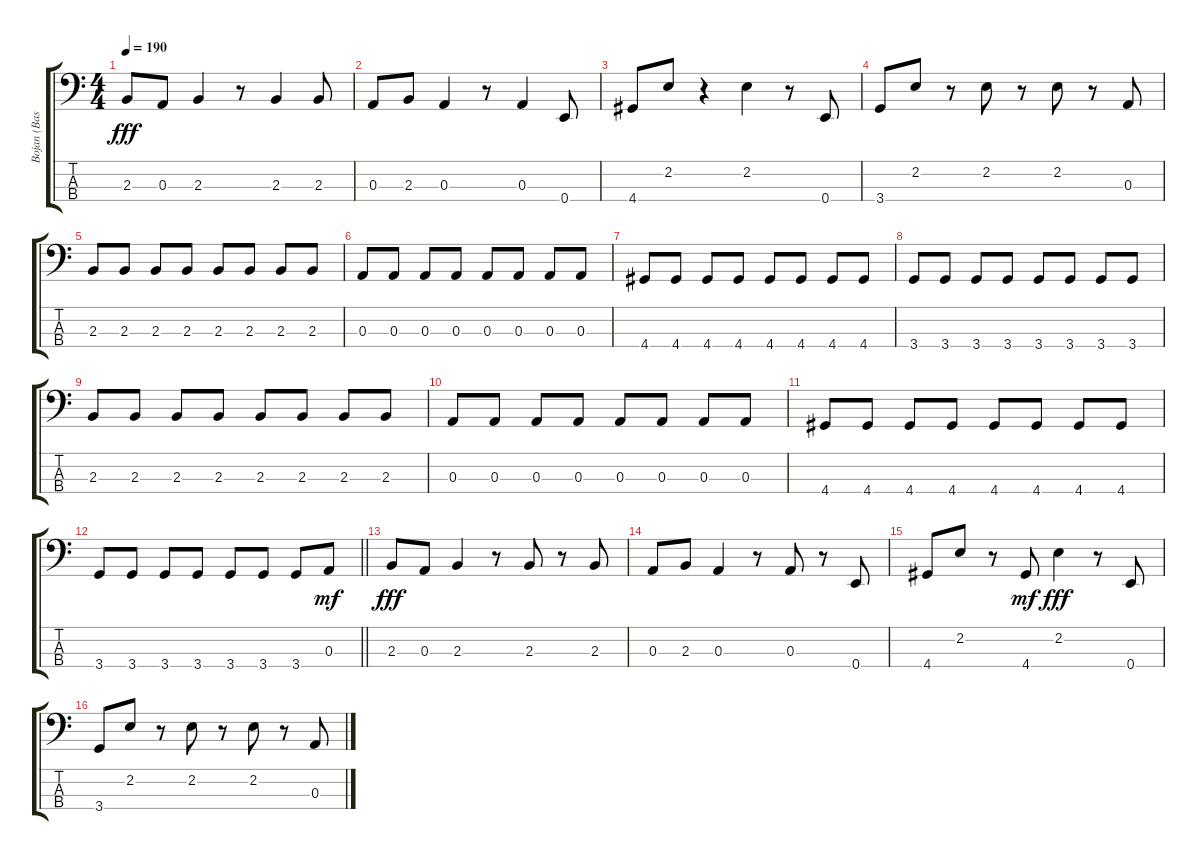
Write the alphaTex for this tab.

\track ("Bojan (Bass)" "Bojan (Bas") {instrument electricbassfinger}
\staff {score tabs}
\tuning (G2 D2 A1 E1) {hide}
\ts (4 4)
\tempo 190
\clef f4
\ks c
2.3.8{dy fff} 0.3.8 2.3.4 r.8 2.3.4 2.3.8 |
0.3.8 2.3.8 0.3.4 r.8 0.3.4 0.4.8 |
4.4.8 2.2.8{volume 16 instrument slapbass2} r.4 2.2.4 r.8 0.4.8{volume 13 instrument electricbassfinger} |
3.4.8 2.2.8{volume 16 instrument slapbass2} r.8 2.2.8 r.8 2.2.8 r.8 0.3.8{volume 13 instrument electricbassfinger} |
2.3.8 2.3.8 2.3.8 2.3.8 2.3.8 2.3.8 2.3.8 2.3.8 |
0.3.8 0.3.8 0.3.8 0.3.8 0.3.8 0.3.8 0.3.8 0.3.8 |
4.4.8 4.4.8 4.4.8 4.4.8 4.4.8 4.4.8 4.4.8 4.4.8 |
3.4.8 3.4.8 3.4.8 3.4.8 3.4.8 3.4.8 3.4.8 3.4.8 |
2.3.8 2.3.8 2.3.8 2.3.8 2.3.8 2.3.8 2.3.8 2.3.8 |
0.3.8 0.3.8 0.3.8 0.3.8 0.3.8 0.3.8 0.3.8 0.3.8 |
4.4.8 4.4.8 4.4.8 4.4.8 4.4.8 4.4.8 4.4.8 4.4.8 |
\barLineRight lightlight
3.4.8 3.4.8 3.4.8 3.4.8 3.4.8 3.4.8 3.4.8 0.3.8{dy mf} |
2.3.8{dy fff} 0.3.8 2.3.4 r.8 2.3.8 r.8 2.3.8 |
0.3.8 2.3.8 0.3.4 r.8 0.3.8 r.8 0.4.8 |
4.4.8 2.2.8{volume 16 instrument slapbass2} r.8 4.4.8{dy mf} 2.2.4{dy fff} r.8 0.4.8{volume 13 instrument electricbassfinger} |
3.4.8 2.2.8{volume 16 instrument slapbass2} r.8 2.2.8 r.8 2.2.8 r.8 0.3.8{volume 13 instrument electricbassfinger}
